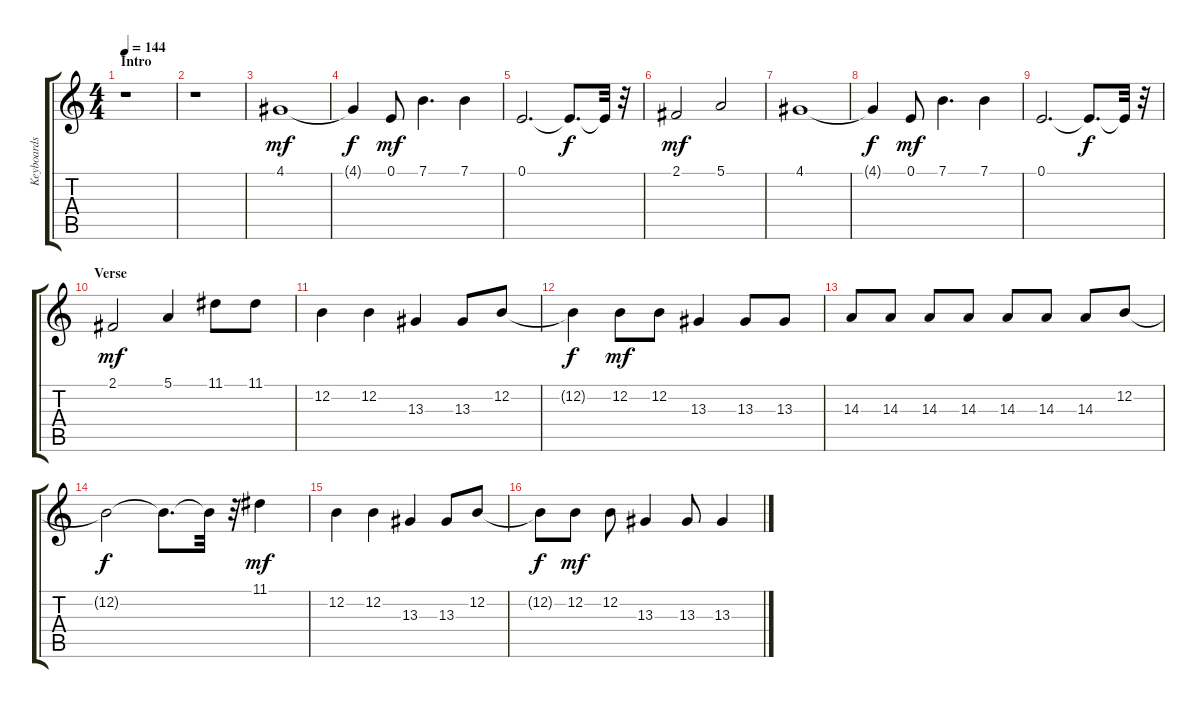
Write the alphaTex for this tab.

\track ("Keyboards" "Keyboards") {instrument percussiveorgan}
\staff {score tabs}
\tuning (E4 B3 G3 D3 A2 E2) {hide}
\ts (4 4)
\section ("" "Intro")
\tempo 144
\clef g2
\ks c
r.1{dy mf instrument percussiveorgan} |
r.1 |
4.1.1 |
4.1{t}.4{dy f} 0.1.8{dy mf} 7.1.4{d} 7.1.4 |
0.1.2{d} 0.1{t}.8{d dy f} 0.1{t}.32 r.32 |
2.1.2{dy mf} 5.1.2 |
4.1.1 |
4.1{t}.4{dy f} 0.1.8{dy mf} 7.1.4{d} 7.1.4 |
0.1.2{d} 0.1{t}.8{d dy f} 0.1{t}.32 r.32 |
\section ("" "Verse")
2.1.2{dy mf} 5.1.4 11.1.8 11.1.8 |
12.2.4 12.2.4 13.3.4 13.3.8 12.2.8 |
12.2{t}.4{dy f} 12.2.8{dy mf} 12.2.8 13.3.4 13.3.8 13.3.8 |
14.3.8 14.3.8 14.3.8 14.3.8 14.3.8 14.3.8 14.3.8 12.2.8 |
12.2{t}.2{dy f} 12.2{t}.8{d} 12.2{t}.32 r.32 11.1.4{dy mf} |
12.2.4 12.2.4 13.3.4 13.3.8 12.2.8 |
12.2{t}.8{dy f} 12.2.8{dy mf} 12.2.8 13.3.4 13.3.8 13.3.4
